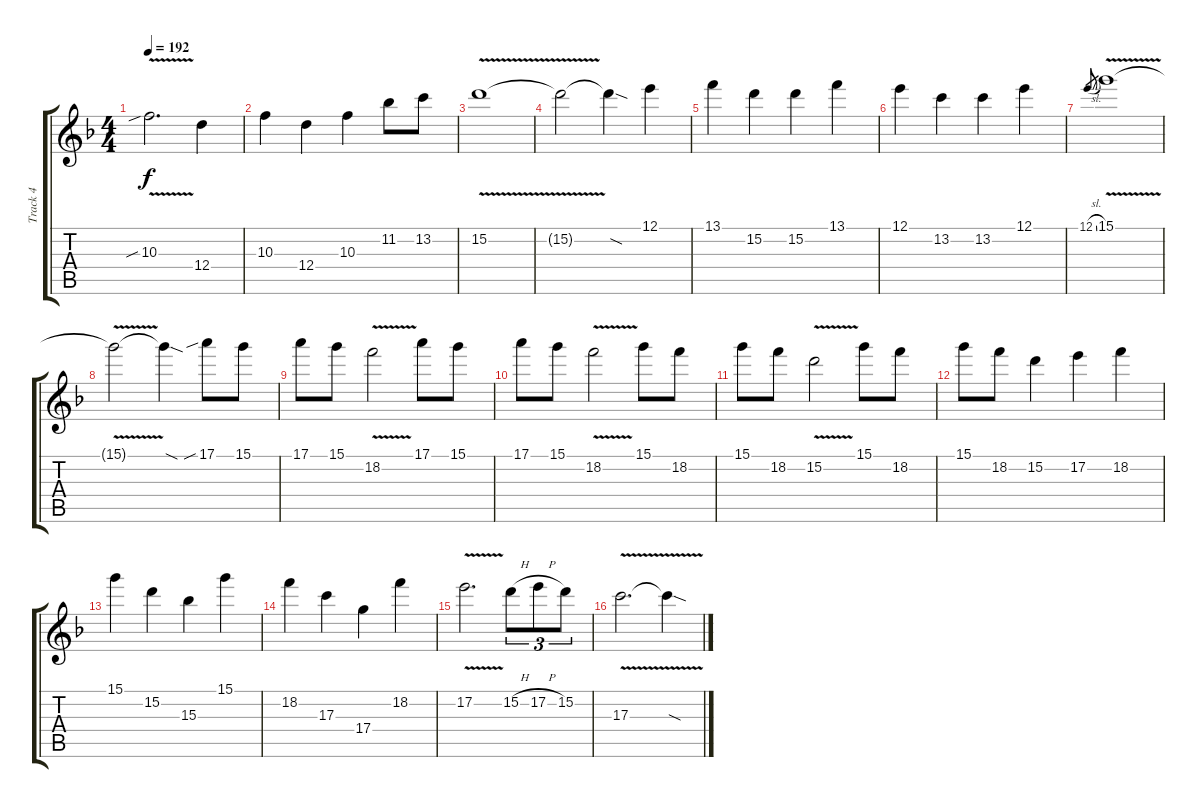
\track ("Track 4" "Track 4") {instrument distortionguitar}
\staff {score tabs}
\tuning (E4 B3 G3 D3 A2 D2) {hide}
\ts (4 4)
\tempo 192
\clef g2
\ks f
10.3{v sib}.2{d dy f} 12.4.4 |
10.3.4 12.4.4 10.3.4 11.2.8 13.2.8 |
15.2{v}.1 |
15.2{t}.2 15.2{sod t}.4 12.1.4 |
13.1.4 15.2.4 15.2.4 13.1.4 |
12.1.4 13.2.4 13.2.4 12.1.4 |
12.1{sl}.8{gr} 15.1{v}.1 |
15.1{t}.2 15.1{sod t}.4 17.1{sib}.8 15.1.8 |
17.1.8 15.1.8 18.2{v}.2 17.1.8 15.1.8 |
17.1.8 15.1.8 18.2{v}.2 15.1.8 18.2.8 |
15.1.8 18.2.8 15.2{v}.2 15.1.8 18.2.8 |
15.1.8 18.2.8 15.2.4 17.2.4 18.2.4 |
15.1.4 15.2.4 15.3.4 15.1.4 |
18.2.4 17.3.4 17.4.4 18.2.4 |
17.2{v}.2{d} 15.2{h}.8{tu (3 2)} 17.2{h}.8{tu (3 2)} 15.2.8{tu (3 2)} |
17.3{v}.2{d} 17.3{sod t}.4
